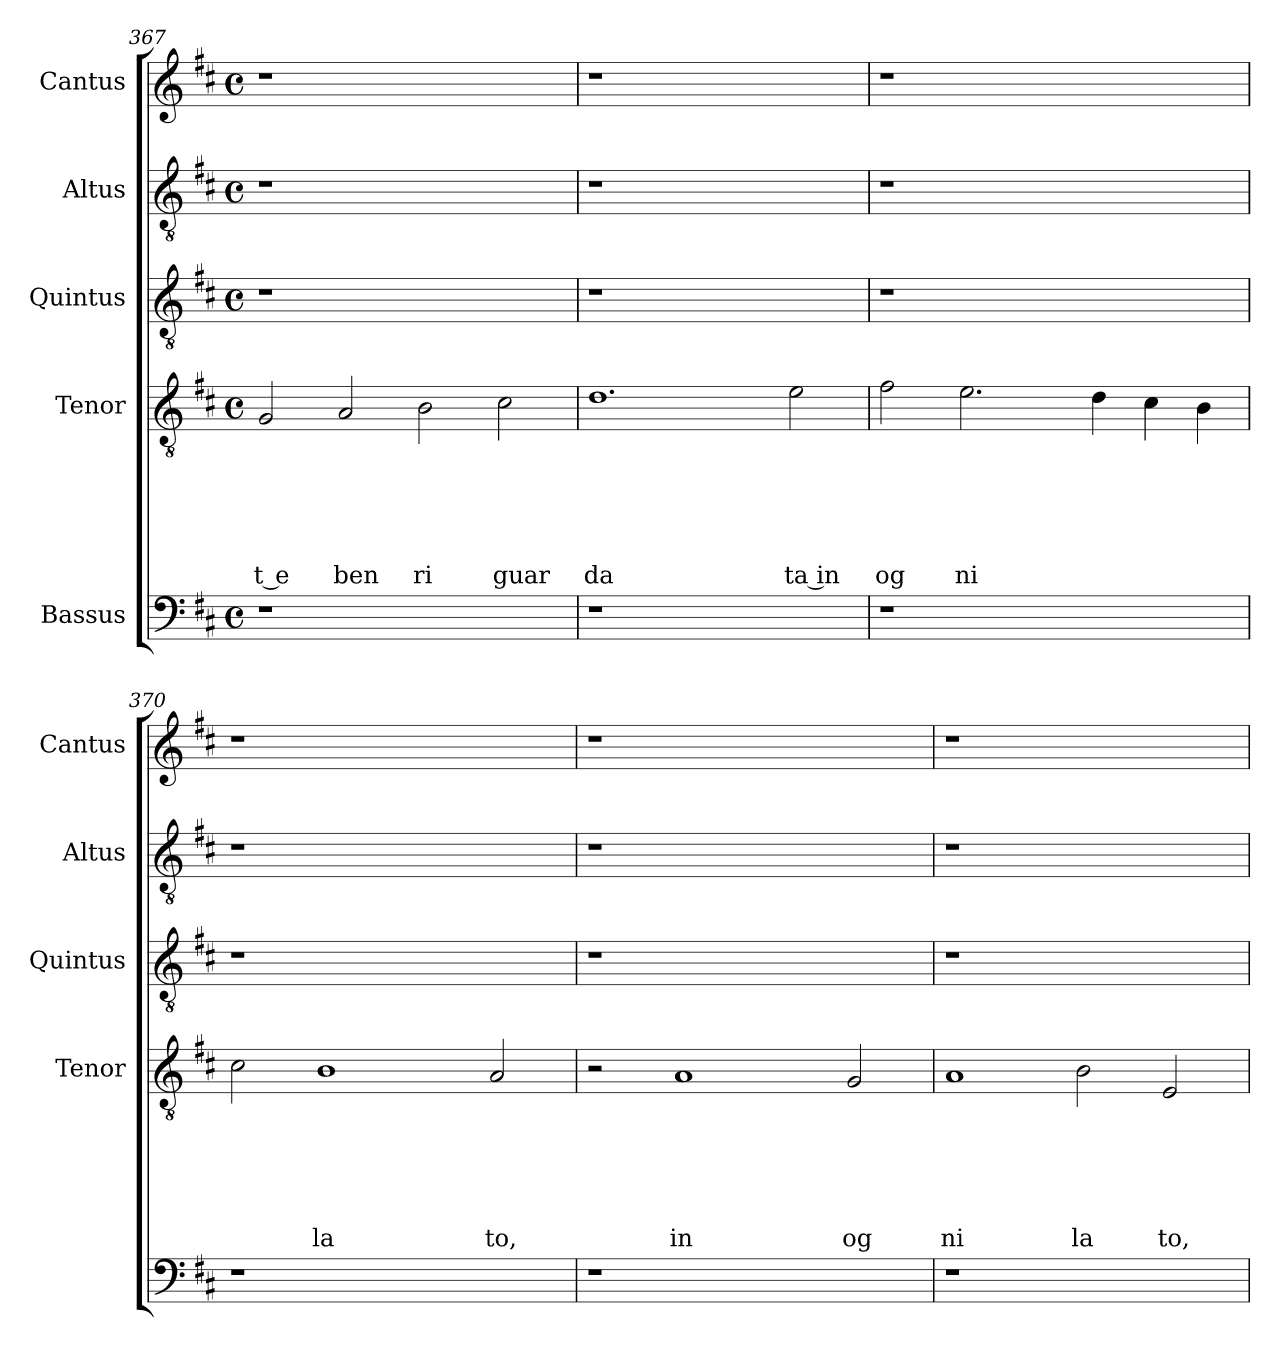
**kern	**kern	**text	**text	**text	**text	**text	**text	**kern	**kern	**kern
*part5	*part4	*part4	*part4	*part4	*part4	*part4	*part4	*part3	*part2	*part1
*staff5	*staff4	*staff4	*staff4	*staff4	*staff4	*staff4	*staff4	*staff3	*staff2	*staff1
*I"Bassus	*I"Tenor	*	*	*	*	*	*	*I"Quintus	*I"Altus	*I"Cantus
*	*I'Tenor	*	*	*	*	*	*	*I'Quintus	*I'Altus	*I'Cantus
*clefF4	*clefGv2	*	*	*	*	*	*	*clefGv2	*clefGv2	*clefG2
*k[f#c#]	*k[f#c#]	*	*	*	*	*	*	*k[f#c#]	*k[f#c#]	*k[f#c#]
*D:	*D:	*	*	*	*	*	*	*D:	*D:	*D:
*M4/4	*M4/4	*	*	*	*	*	*	*M4/4	*M4/4	*M4/4
*met(c)	*met(c)	*	*	*	*	*	*	*met(c)	*met(c)	*met(c)
=367	=367	=367	=367	=367	=367	=367	=367	=367	=367	=367
!	!	!	!	!	!	!	!LO:LY:b:rj	!	!	!
1r	2G/	.	.	.	.	.	t e	1r	1r	1r
!	!	!	!	!	!	!	!LO:LY:b	!	!	!
.	2A/	.	.	.	.	.	ben	.	.	.
!	!	!	!	!	!	!	!LO:LY:b	!	!	!
1ryy	2B\	.	.	.	.	.	ri	1ryy	1ryy	1ryy
!	!	!	!	!	!	!	!LO:LY:b	!	!	!
.	2c#\	.	.	.	.	.	guar	.	.	.
=368	=368	=368	=368	=368	=368	=368	=368	=368	=368	=368
!	!	!	!	!	!	!	!LO:LY:b	!	!	!
1r	1.d	.	.	.	.	.	da	1r	1r	1r
1ryy	.	.	.	.	.	.	.	1ryy	1ryy	1ryy
!	!	!	!	!	!	!	!LO:LY:b:rj	!	!	!
.	2e\	.	.	.	.	.	ta in	.	.	.
=369	=369	=369	=369	=369	=369	=369	=369	=369	=369	=369
!	!	!	!	!	!	!	!LO:LY:b	!	!	!
1r	2f#\	.	.	.	.	.	og	1r	1r	1r
!	!	!	!	!	!	!	!LO:LY:b	!	!	!
.	2.e\	.	.	.	.	.	ni	.	.	.
1ryy	.	.	.	.	.	.	.	1ryy	1ryy	1ryy
.	4d\	.	.	.	.	.	.	.	.	.
.	4c#\	.	.	.	.	.	.	.	.	.
.	4B\	.	.	.	.	.	.	.	.	.
=370	=370	=370	=370	=370	=370	=370	=370	=370	=370	=370
1r	2c#\	.	.	.	.	.	.	1r	1r	1r
!	!	!	!	!	!	!	!LO:LY:b	!	!	!
.	1B	.	.	.	.	.	la	.	.	.
1ryy	.	.	.	.	.	.	.	1ryy	1ryy	1ryy
!	!	!	!	!	!	!	!LO:LY:b	!	!	!
.	2A/	.	.	.	.	.	to,	.	.	.
=371	=371	=371	=371	=371	=371	=371	=371	=371	=371	=371
1r	2r	.	.	.	.	.	.	1r	1r	1r
!	!	!	!	!	!	!	!LO:LY:b	!	!	!
.	1A	.	.	.	.	.	in	.	.	.
1ryy	.	.	.	.	.	.	.	1ryy	1ryy	1ryy
!	!	!	!	!	!	!	!LO:LY:b	!	!	!
.	2G/	.	.	.	.	.	og	.	.	.
=372	=372	=372	=372	=372	=372	=372	=372	=372	=372	=372
!	!	!	!	!	!	!	!LO:LY:b	!	!	!
1r	1A	.	.	.	.	.	ni	1r	1r	1r
!	!	!	!	!	!	!	!LO:LY:b	!	!	!
1ryy	2B\	.	.	.	.	.	la	1ryy	1ryy	1ryy
!	!	!	!	!	!	!	!LO:LY:b	!	!	!
.	2E/	.	.	.	.	.	to,	.	.	.
=	=	=	=	=	=	=	=	=	=	=
*-	*-	*-	*-	*-	*-	*-	*-	*-	*-	*-
